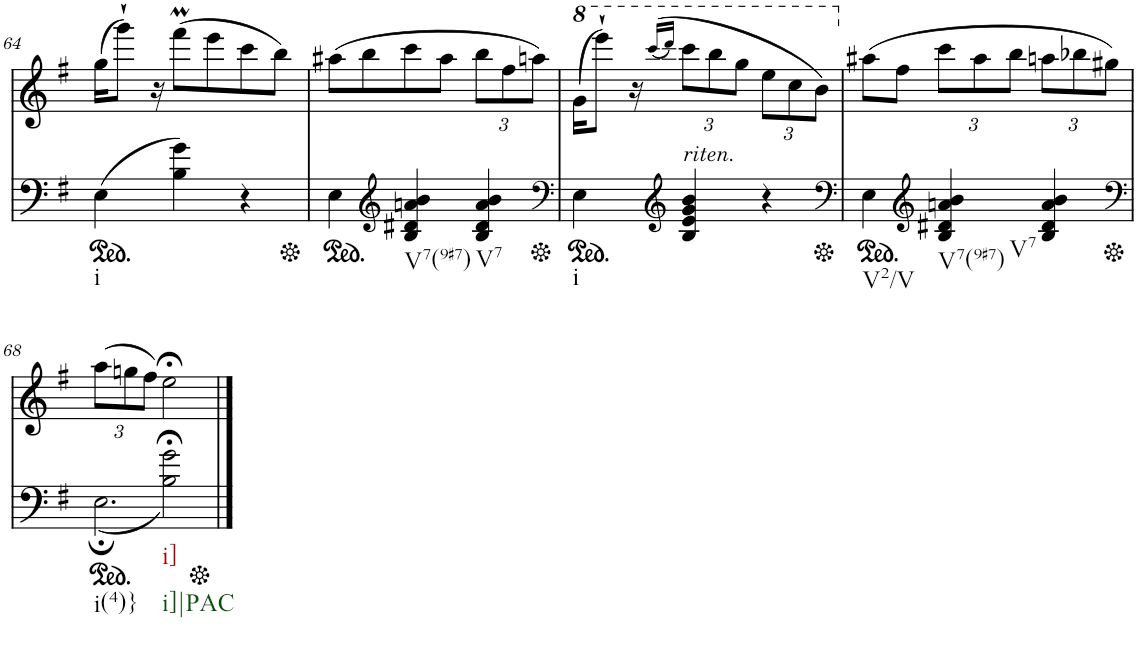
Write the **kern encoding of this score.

**kern	**kern
*part2	*part1
*staff2	*staff1
*I"Piano	*I"Piano
*I'Pno	*I'Pno
!!LO:PB:g=z
*clefF4	*clefG2
*k[f#]	*k[f#]
*e:	*e:
*M3/4	*M3/4
*ped	*
=64	=64
!LO:TX:b:t=i	!
(4E\	(16gg\KL
.	8ggg`\J)
.	16r
4B\ 4g\)	(8fff#m\L
.	8eee\
4r	8ccc\
.	8bb\J)
=65	=65
*Xped	*
*ped	*
4E\	(8aa#X\L
.	8bb\
*clefG2	*
!LO:TX:b:t=V7(9#7)	!
4B/ 4d#X/ 4an/ 4b/	8ccc\
.	8aa#\J
*	*Xbrackettup
!LO:TX:b:t=V7	!
4B/ 4d#/ 4a/ 4b/	12bb\L
.	12ff#\
.	12aan\J)
=66	=66
*clefF4	*
*Xped	*
*ped	*
*	*8va
!LO:TX:b:t=i	!
4E\	(16gg\KL
.	8eeee`\J)
.	16r
*clefG2	*
.	((16qcccc/LL
.	16qdddd/JJ)
!	!LO:TX:b:i:t=riten.
4B/ 4e/ 4g/ 4b/	12cccc\L
.	12bbb\
.	12ggg\J
4r	12eee\L
.	12ccc\
.	12bb\J)
=67	=67
*clefF4	*
*Xped	*
*ped	*
*	*X8va
!LO:TX:b:t=V2/V	!
4E\	(8aa#X\L
.	8ff#\J
*clefG2	*
!LO:TX:b:t=V7(9#7)	!
!LO:TX:b:t=V7	!
4B/ 4d#X/ 4an/ 4b/	12ccc\L
.	12aa#\
.	12bb\J
4B/ 4d#/ 4a/ 4b/	12aan\L
.	12bb-X\
.	12gg#X\J)
!!LO:LB:g=z
=68	=68
*clefF4	*
*Xped	*
*ped	*
*^	*
!LO:TX:b:t=i(4)}	!	!
4ryy	2.E;\	(12aa\L
.	.	12ggn\
.	.	12ff#\J)
!LO:TX:b:t=i]	!	!
!LO:TX:b:t=i]|PAC	!	!
(2B\;< 2g\;<	.	2ee;<\
*v	*v	*
*Xped	*
==	==
*-	*-
